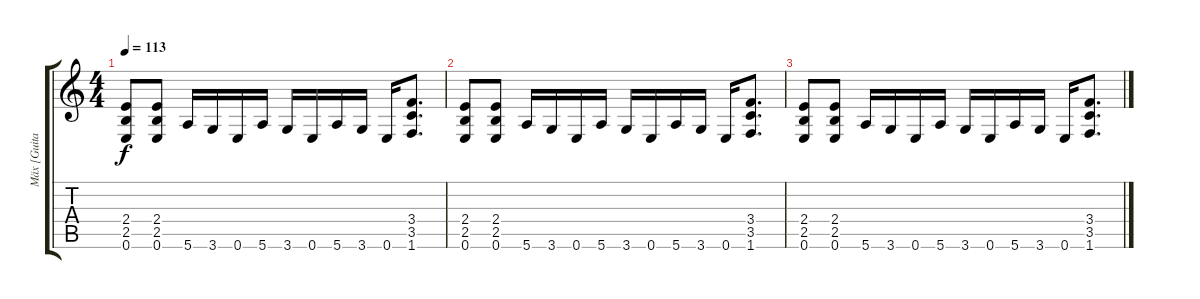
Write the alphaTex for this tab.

\track ("Mäx [Guitar]" "Mäx [Guita") {instrument distortionguitar}
\staff {score tabs}
\tuning (E4 B3 G3 D3 A2 E2) {hide}
\ts (4 4)
\tempo 113
\clef g2
\ks c
(2.4 2.5 0.6).8{dy f} (2.4 2.5 0.6).8 5.6.16 3.6.16 0.6.16 5.6.16 3.6.16 0.6.16 5.6.16 3.6.16 0.6.16 (3.4 3.5 1.6).8{d} |
(2.4 2.5 0.6).8 (2.4 2.5 0.6).8 5.6.16 3.6.16 0.6.16 5.6.16 3.6.16 0.6.16 5.6.16 3.6.16 0.6.16 (3.4 3.5 1.6).8{d} |
(2.4 2.5 0.6).8 (2.4 2.5 0.6).8 5.6.16 3.6.16 0.6.16 5.6.16 3.6.16 0.6.16 5.6.16 3.6.16 0.6.16 (3.4 3.5 1.6).8{d}
